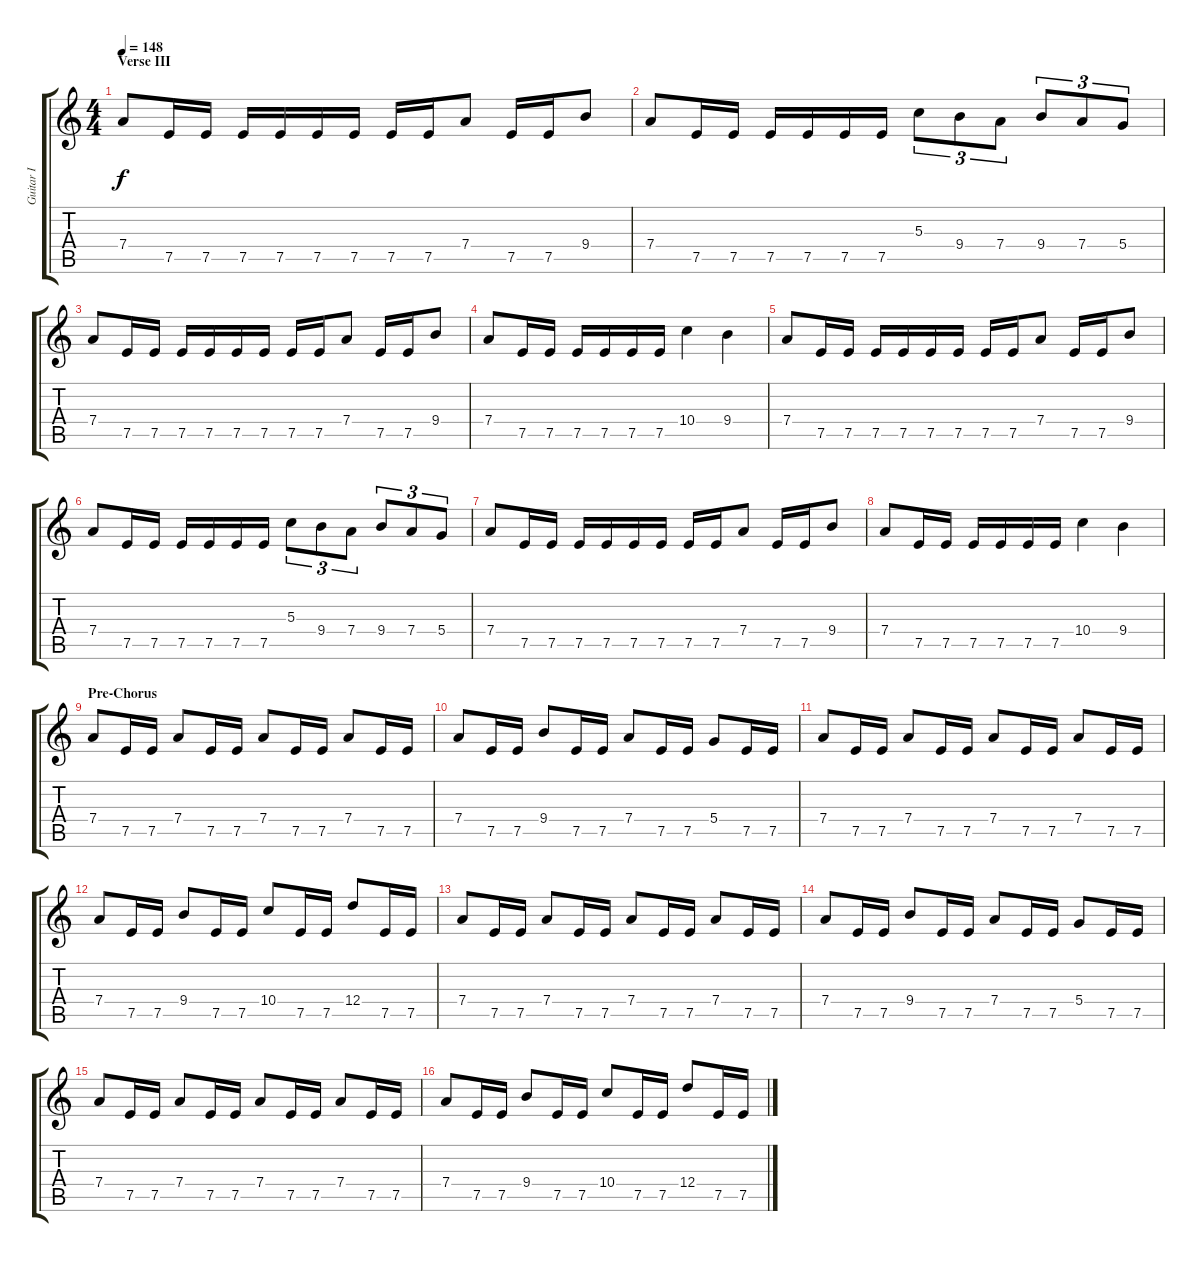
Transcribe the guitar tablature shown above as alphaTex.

\track ("Guitar I" "Guitar I") {instrument distortionguitar}
\staff {score tabs}
\tuning (E4 B3 G3 D3 A2 E2) {hide}
\ts (4 4)
\section ("" "Verse III")
\tempo 148
\clef g2
\ks c
7.4.8{dy f} 7.5.16 7.5.16 7.5.16 7.5.16 7.5.16 7.5.16 7.5.16 7.5.16 7.4.8 7.5.16 7.5.16 9.4.8 |
7.4.8 7.5.16 7.5.16 7.5.16 7.5.16 7.5.16 7.5.16 5.3.8{tu (3 2)} 9.4.8{tu (3 2)} 7.4.8{tu (3 2)} 9.4.8{tu (3 2)} 7.4.8{tu (3 2)} 5.4.8{tu (3 2)} |
7.4.8 7.5.16 7.5.16 7.5.16 7.5.16 7.5.16 7.5.16 7.5.16 7.5.16 7.4.8 7.5.16 7.5.16 9.4.8 |
7.4.8 7.5.16 7.5.16 7.5.16 7.5.16 7.5.16 7.5.16 10.4.4 9.4.4 |
7.4.8 7.5.16 7.5.16 7.5.16 7.5.16 7.5.16 7.5.16 7.5.16 7.5.16 7.4.8 7.5.16 7.5.16 9.4.8 |
7.4.8 7.5.16 7.5.16 7.5.16 7.5.16 7.5.16 7.5.16 5.3.8{tu (3 2)} 9.4.8{tu (3 2)} 7.4.8{tu (3 2)} 9.4.8{tu (3 2)} 7.4.8{tu (3 2)} 5.4.8{tu (3 2)} |
7.4.8 7.5.16 7.5.16 7.5.16 7.5.16 7.5.16 7.5.16 7.5.16 7.5.16 7.4.8 7.5.16 7.5.16 9.4.8 |
7.4.8 7.5.16 7.5.16 7.5.16 7.5.16 7.5.16 7.5.16 10.4.4 9.4.4 |
\section ("" "Pre-Chorus")
7.4.8 7.5.16 7.5.16 7.4.8 7.5.16 7.5.16 7.4.8 7.5.16 7.5.16 7.4.8 7.5.16 7.5.16 |
7.4.8 7.5.16 7.5.16 9.4.8 7.5.16 7.5.16 7.4.8 7.5.16 7.5.16 5.4.8 7.5.16 7.5.16 |
7.4.8 7.5.16 7.5.16 7.4.8 7.5.16 7.5.16 7.4.8 7.5.16 7.5.16 7.4.8 7.5.16 7.5.16 |
7.4.8 7.5.16 7.5.16 9.4.8 7.5.16 7.5.16 10.4.8 7.5.16 7.5.16 12.4.8 7.5.16 7.5.16 |
7.4.8 7.5.16 7.5.16 7.4.8 7.5.16 7.5.16 7.4.8 7.5.16 7.5.16 7.4.8 7.5.16 7.5.16 |
7.4.8 7.5.16 7.5.16 9.4.8 7.5.16 7.5.16 7.4.8 7.5.16 7.5.16 5.4.8 7.5.16 7.5.16 |
7.4.8 7.5.16 7.5.16 7.4.8 7.5.16 7.5.16 7.4.8 7.5.16 7.5.16 7.4.8 7.5.16 7.5.16 |
7.4.8 7.5.16 7.5.16 9.4.8 7.5.16 7.5.16 10.4.8 7.5.16 7.5.16 12.4.8 7.5.16 7.5.16
